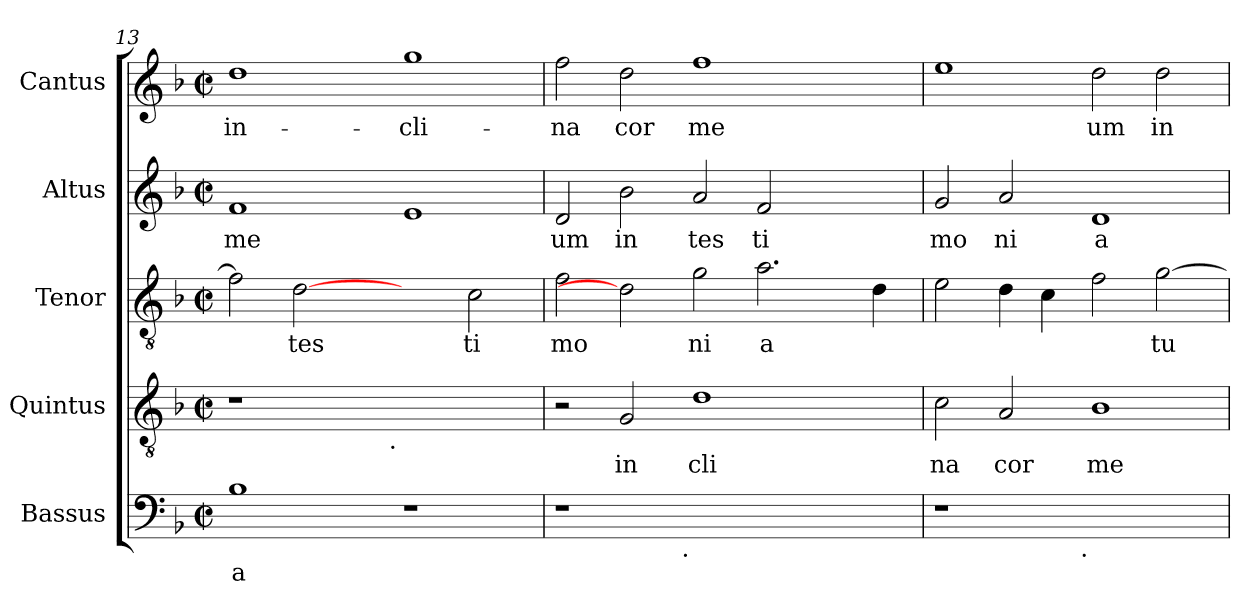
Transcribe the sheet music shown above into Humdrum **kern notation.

**kern	**text	**kern	**text	**kern	**text	**kern	**text	**kern	**text
*part5	*part5	*part4	*part4	*part3	*part3	*part2	*part2	*part1	*part1
*staff5	*staff5	*staff4	*staff4	*staff3	*staff3	*staff2	*staff2	*staff1	*staff1
*I"Bassus	*	*I"Quintus	*	*I"Tenor	*	*I"Altus	*	*I"Cantus	*
!!LO:PB:g=z
*clefF4	*	*clefGv2	*	*clefGv2	*	*clefG2	*	*clefG2	*
*k[b-]	*	*k[b-]	*	*k[b-]	*	*k[b-]	*	*k[b-]	*
*F:	*	*F:	*	*F:	*	*F:	*	*F:	*
*M2/2	*	*M2/2	*	*M2/2	*	*M2/2	*	*M2/2	*
*met(c|)	*	*met(c|)	*	*met(c|)	*	*met(c|)	*	*met(c|)	*
=13	=13	=13	=13	=13	=13	=13	=13	=13	=13
!	!LO:LY:b:cj	!	!	!	!LO:LY:b:cj	!	!LO:LY:b:cj	!	!LO:LY:b:cj
*	*	*^	*	*	*	*	*	*	*
1B-	-a	1r	2ryy	.	2f\]	.	1f	me	1dd	in-
!	!	!	!	!	!	!LO:LY:b:cj	!	!	!	!
.	.	.	4ryy	.	[2d	tes	.	.	.	.
.	.	.	8ryy	.	.	.	.	.	.	.
.	.	.	16ryy	.	.	.	.	.	.	.
.	.	.	64ryy	.	.	.	.	.	.	.
!	!	!	!LO:TX:b:t=.	!	!	!	!	!	!	!
.	.	.	1ryy	.	.	.	.	.	.	.
!	!	!	!	!	!	!	!	!LO:LY:b:cj	!	!LO:LY:b:cj
1r	.	1ryy	.	.	2ryy	.	1e	.	1gg	-cli-
!	!	!	!	!	!	!LO:LY:b:cj	!	!	!	!
.	.	.	.	.	2c\	ti	.	.	.	.
.	.	.	32.ryy	.	.	.	.	.	.	.
=14	=14	=14	=14	=14	=14	=14	=14	=14	=14	=14
!	!	!	!	!	!	!LO:LY:b:cj	!	!LO:LY:b:cj	!	!LO:LY:b:cj
*^	*	*v	*v	*	*	*	*	*	*	*
1r	2ryy	.	2r	.	2f\	mo	2d/	um	2ff\	-na
!	!	!	!	!LO:LY:b:cj	!	!	!	!LO:LY:b:cj	!	!LO:LY:b:cj
.	4...ryy	.	2G/	in	2d]	.	2b-\	in	2dd\	cor
!	!LO:TX:b:t=.	!	!	!	!	!	!	!	!	!
.	1ryy	.	.	.	.	.	.	.	.	.
!	!	!	!	!LO:LY:b:cj	!	!LO:LY:b:cj	!	!LO:LY:b:cj	!	!LO:LY:b:cj
1.ryy	.	.	1d	cli	2g\	ni	2a/	tes	1ff	me-
!	!	!	!	!	!	!LO:LY:b:cj	!	!LO:LY:b:cj	!	!
.	.	.	.	.	2.a\	a	2f/	ti	.	.
.	2ryy	.	.	.	.	.	.	.	.	.
.	.	.	2ryy	.	.	.	2ryy	.	2ryy	.
!	!	!	!	!	!	!LO:LY:b:cj	!	!	!	!
.	.	.	.	.	4d\	.	.	.	.	.
.	32ryy	.	.	.	.	.	.	.	.	.
=15	=15	=15	=15	=15	=15	=15	=15	=15	=15	=15
!	!	!	!	!LO:LY:b:cj	!	!LO:LY:b:cj	!	!LO:LY:b:cj	!	!LO:LY:b:cj
1r	2ryy	.	2c\	na	2e\	.	2g/	mo	1ee	--
!	!	!	!	!LO:LY:b:cj	!	!LO:LY:b:cj	!	!LO:LY:b:cj	!	!
.	4...ryy	.	2A/	cor	4d\	.	2a/	ni	.	.
!	!	!	!	!	!	!LO:LY:b:cj	!	!	!	!
.	.	.	.	.	4c\	.	.	.	.	.
!	!LO:TX:b:t=.	!	!	!	!	!	!	!	!	!
.	1ryy	.	.	.	.	.	.	.	.	.
!	!	!	!	!LO:LY:b:cj	!	!LO:LY:b:cj	!	!LO:LY:b:cj	!	!LO:LY:b:cj
1ryy	.	.	1B-	me	2f\	.	1d	a	2dd\	-um
!	!	!	!	!	!	!LO:LY:b:cj	!	!	!	!LO:LY:b:cj
.	.	.	.	.	[>2g\	tu	.	.	2dd\	in
.	32ryy	.	.	.	.	.	.	.	.	.
*v	*v	*	*	*	*	*	*	*	*	*
=	=	=	=	=	=	=	=	=	=
*-	*-	*-	*-	*-	*-	*-	*-	*-	*-
